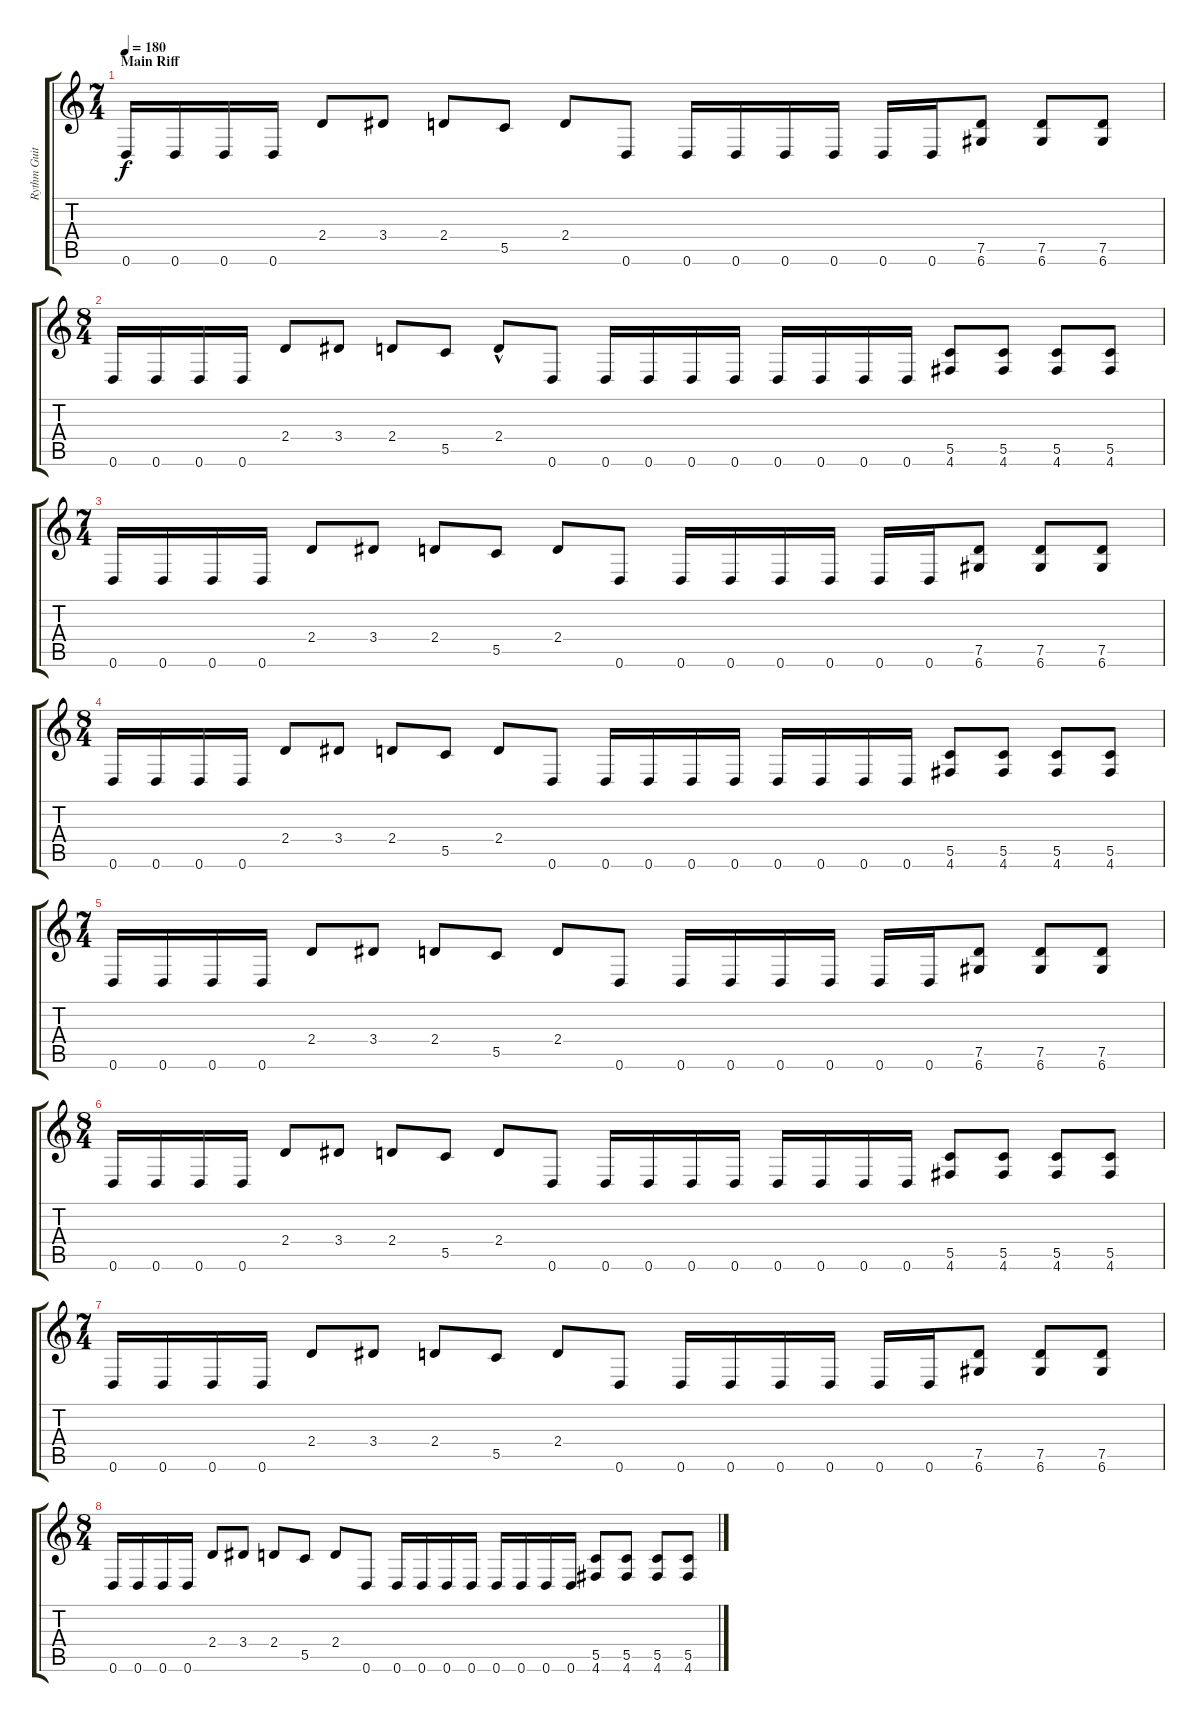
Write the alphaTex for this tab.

\track ("Rythm Guitar" "Rythm Guit") {instrument distortionguitar}
\staff {score tabs}
\tuning (D4 A3 F3 C3 G2 D2) {hide}
\ts (7 4)
\section ("" "Main Riff")
\tempo 180
\clef g2
\ks c
0.6.16{dy f} 0.6.16 0.6.16 0.6.16 2.4.8 3.4.8 2.4.8 5.5.8 2.4.8 0.6.8 0.6.16 0.6.16 0.6.16 0.6.16 0.6.16 0.6.16 (7.5 6.6).8 (7.5 6.6).8 (7.5 6.6).8 |
\ts (8 4)
0.6.16 0.6.16 0.6.16 0.6.16 2.4.8 3.4.8 2.4.8 5.5.8 2.4{hac}.8 0.6.8 0.6.16 0.6.16 0.6.16 0.6.16 0.6.16 0.6.16 0.6.16 0.6.16 (5.5 4.6).8 (5.5 4.6).8 (5.5 4.6).8 (5.5 4.6).8 |
\ts (7 4)
0.6.16 0.6.16 0.6.16 0.6.16 2.4.8 3.4.8 2.4.8 5.5.8 2.4.8 0.6.8 0.6.16 0.6.16 0.6.16 0.6.16 0.6.16 0.6.16 (7.5 6.6).8 (7.5 6.6).8 (7.5 6.6).8 |
\ts (8 4)
0.6.16 0.6.16 0.6.16 0.6.16 2.4.8 3.4.8 2.4.8 5.5.8 2.4.8 0.6.8 0.6.16 0.6.16 0.6.16 0.6.16 0.6.16 0.6.16 0.6.16 0.6.16 (5.5 4.6).8 (5.5 4.6).8 (5.5 4.6).8 (5.5 4.6).8 |
\ts (7 4)
0.6.16 0.6.16 0.6.16 0.6.16 2.4.8 3.4.8 2.4.8 5.5.8 2.4.8 0.6.8 0.6.16 0.6.16 0.6.16 0.6.16 0.6.16 0.6.16 (7.5 6.6).8 (7.5 6.6).8 (7.5 6.6).8 |
\ts (8 4)
0.6.16 0.6.16 0.6.16 0.6.16 2.4.8 3.4.8 2.4.8 5.5.8 2.4.8 0.6.8 0.6.16 0.6.16 0.6.16 0.6.16 0.6.16 0.6.16 0.6.16 0.6.16 (5.5 4.6).8 (5.5 4.6).8 (5.5 4.6).8 (5.5 4.6).8 |
\ts (7 4)
0.6.16 0.6.16 0.6.16 0.6.16 2.4.8 3.4.8 2.4.8 5.5.8 2.4.8 0.6.8 0.6.16 0.6.16 0.6.16 0.6.16 0.6.16 0.6.16 (7.5 6.6).8 (7.5 6.6).8 (7.5 6.6).8 |
\ts (8 4)
0.6.16 0.6.16 0.6.16 0.6.16 2.4.8 3.4.8 2.4.8 5.5.8 2.4.8 0.6.8 0.6.16 0.6.16 0.6.16 0.6.16 0.6.16 0.6.16 0.6.16 0.6.16 (5.5 4.6).8 (5.5 4.6).8 (5.5 4.6).8 (5.5 4.6).8
